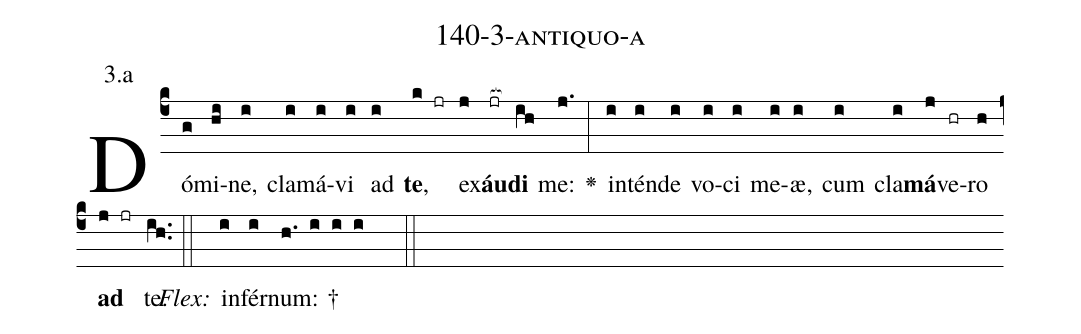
name: 140-3-antiquo-a;
annotation: 3.a;
%%
(c4)Dó(g)mi(hi)ne,(i) cla(i)má(i)vi(i) ad(i) <b>te</b>,(k jr) ex(j)<b>áu</b>(jr[ocb:1{])<b>di</b>(ih[ocb:0}]) me:(j.) <v>\greheightstar</v>(:) in(i)tén(i)de(i) vo(i)ci(i) me(i)æ,(i) cum(i) cla(i)<b>má</b>(j)ve(hr)ro(h) <b>ad</b>(j jr) te.(ih..) (::)
<i>Flex:</i>()  in(i)fér(i)num: †(h. i i i  ::)

%E(i) u(i) o(j) u(h) a(j) e.(ih..) (::)
